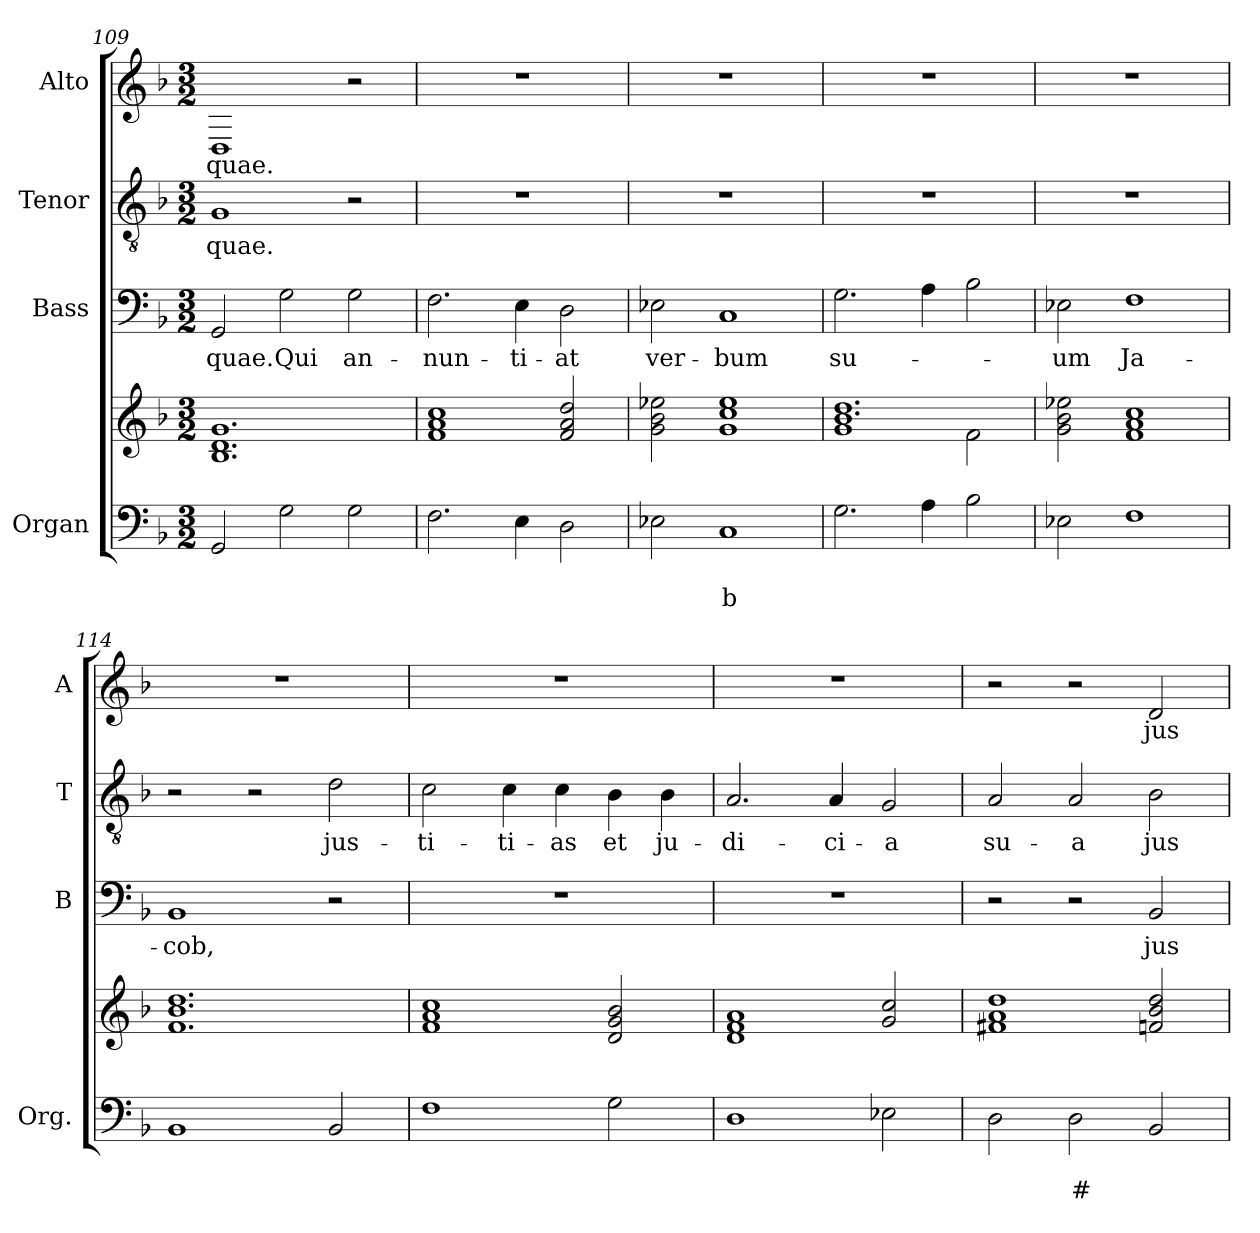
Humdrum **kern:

**kern	**text	**text	**kern	**kern	**text	**kern	**text	**kern	**text
*part4	*part4	*part4	*part4	*part3	*part3	*part2	*part2	*part1	*part1
*staff5	*staff5	*staff5	*staff4	*staff3	*staff3	*staff2	*staff2	*staff1	*staff1
*I"Organ	*	*	*	*I"Bass	*	*I"Tenor	*	*I"Alto	*
*I'Org.	*	*	*	*I'B	*	*I'T	*	*I'A	*
*clefF4	*	*	*clefG2	*clefF4	*	*clefGv2	*	*clefG2	*
*k[b-]	*	*	*k[b-]	*k[b-]	*	*k[b-]	*	*k[b-]	*
*F:	*	*	*F:	*F:	*	*F:	*	*F:	*
*M3/2	*	*	*M3/2	*M3/2	*	*M3/2	*	*M3/2	*
=109	=109	=109	=109	=109	=109	=109	=109	=109	=109
!	!	!	!	!	!LO:LY:b	!	!LO:LY:b	!	!LO:LY:b
2GG/	.	.	1.B-! 1.d! 1.g!	2GG/	-quae.	1G	-quae.	1D	-quae.
!	!	!	!	!	!LO:LY:b	!	!	!	!
2G\	.	.	.	2G\	Qui	.	.	.	.
!	!	!	!	!	!LO:LY:b	!	!	!	!
2G\	.	.	.	2G\	an-	2r	.	2r	.
=110	=110	=110	=110	=110	=110	=110	=110	=110	=110
!	!	!	!	!	!LO:LY:b	!	!	!	!
2.F\	.	.	1f! 1a! 1cc!	2.F\	-nun-	1.r	.	1.r	.
!	!	!	!	!	!LO:LY:b	!	!	!	!
4E\	.	.	.	4E\	-ti-	.	.	.	.
!	!	!	!	!	!LO:LY:b	!	!	!	!
2D\	.	.	2f!/ 2a!/ 2dd!/	2D\	-at	.	.	.	.
=111	=111	=111	=111	=111	=111	=111	=111	=111	=111
!	!	!	!	!	!LO:LY:b	!	!	!	!
2E-X\	.	.	2g!\ 2b-!\ 2ee-X!\	2E-X\	ver-	1.r	.	1.r	.
!	!	!LO:LY:b	!	!	!LO:LY:b	!	!	!	!
1C	.	b	1g! 1cc! 1ee-!	1C	-bum	.	.	.	.
=112	=112	=112	=112	=112	=112	=112	=112	=112	=112
*	*	*	*^	*	*	*	*	*	*
!	!	!	!	!	!	!LO:LY:b	!	!	!	!
2.G\	.	.	1.b-! 1.dd!	1g!	2.G\	su-	1.r	.	1.r	.
4A\	.	.	.	.	4A\	.	.	.	.	.
2B-\	.	.	.	2f!\	2B-\	.	.	.	.	.
!!LO:PB:g=z
=113	=113	=113	=113	=113	=113	=113	=113	=113	=113	=113
!	!	!	!	!	!	!LO:LY:b	!	!	!	!
*	*	*	*v	*v	*	*	*	*	*	*
2E-X\	.	.	2g!\ 2b-!\ 2ee-X!\	2E-X\	-um	1.r	.	1.r	.
!	!	!	!	!	!LO:LY:b	!	!	!	!
1F	.	.	1f! 1a! 1cc!	1F	Ja-	.	.	.	.
=114	=114	=114	=114	=114	=114	=114	=114	=114	=114
!	!	!	!	!	!LO:LY:b	!	!	!	!
1BB-	.	.	1.f! 1.b-! 1.dd!	1BB-	-cob,	2r	.	1.r	.
.	.	.	.	.	.	2r	.	.	.
!	!	!	!	!	!	!	!LO:LY:b	!	!
2BB-/	.	.	.	2r	.	2d\	jus-	.	.
=115	=115	=115	=115	=115	=115	=115	=115	=115	=115
!	!	!	!	!	!	!	!LO:LY:b	!	!
1F	.	.	1f! 1a! 1cc!	1.r	.	2c\	-ti-	1.r	.
!	!	!	!	!	!	!	!LO:LY:b	!	!
.	.	.	.	.	.	4c\	-ti-	.	.
!	!	!	!	!	!	!	!LO:LY:b	!	!
.	.	.	.	.	.	4c\	-as	.	.
!	!	!	!	!	!	!	!LO:LY:b	!	!
2G\	.	.	2d!/ 2g!/ 2b-!/	.	.	4B-\	et	.	.
!	!	!	!	!	!	!	!LO:LY:b	!	!
.	.	.	.	.	.	4B-\	ju-	.	.
=116	=116	=116	=116	=116	=116	=116	=116	=116	=116
!	!	!	!	!	!	!	!LO:LY:b	!	!
1D	.	.	1d! 1f! 1a!	1.r	.	2.A/	-di-	1.r	.
!	!	!	!	!	!	!	!LO:LY:b	!	!
.	.	.	.	.	.	4A/	-ci-	.	.
!	!	!	!	!	!	!	!LO:LY:b	!	!
2E-X\	.	.	2g!/ 2cc!/	.	.	2G/	-a	.	.
=117	=117	=117	=117	=117	=117	=117	=117	=117	=117
!	!	!	!	!	!	!	!LO:LY:b	!	!
2D\	.	.	1f#X! 1a! 1dd!	2r	.	2A/	su-	2r	.
!	!	!LO:LY:b	!	!	!	!	!LO:LY:b	!	!
2D\	.	#	.	2r	.	2A/	-a	2r	.
!	!	!	!	!	!LO:LY:b	!	!LO:LY:b	!	!LO:LY:b
2BB-/	.	.	2fn!/ 2b-!/ 2dd!/	2BB-/	jus-	2B-\	jus-	2d/	jus-
=	=	=	=	=	=	=	=	=	=
*-	*-	*-	*-	*-	*-	*-	*-	*-	*-
